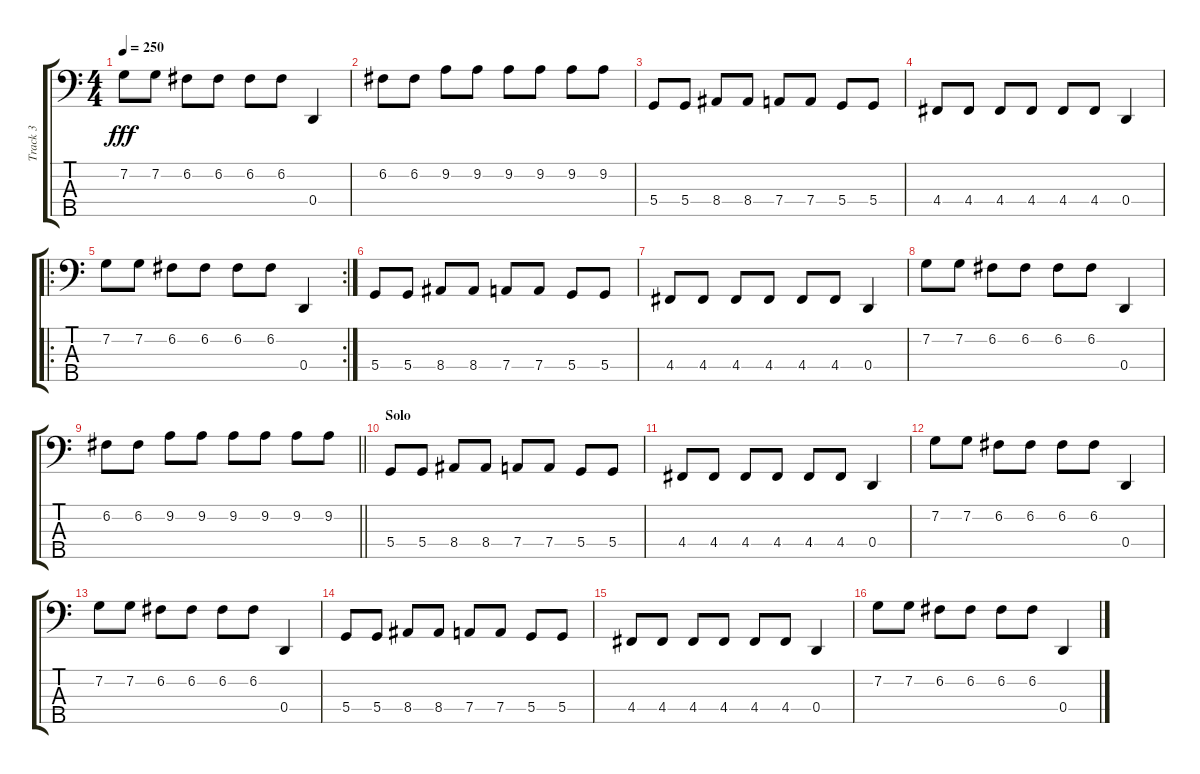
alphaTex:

\track ("Track 3" "Track 3") {instrument electricbasspick}
\staff {score tabs}
\tuning (F2 C2 G1 D1 A0) {hide}
\ts (4 4)
\tempo 250
\clef f4
\ks c
7.2.8{dy fff} 7.2.8 6.2.8 6.2.8 6.2.8 6.2.8 0.4.4 |
6.2.8 6.2.8 9.2.8 9.2.8 9.2.8 9.2.8 9.2.8 9.2.8 |
5.4.8 5.4.8 8.4.8 8.4.8 7.4.8 7.4.8 5.4.8 5.4.8 |
4.4.8 4.4.8 4.4.8 4.4.8 4.4.8 4.4.8 0.4.4 |
\ro
\rc 2
7.2.8 7.2.8 6.2.8 6.2.8 6.2.8 6.2.8 0.4.4 |
5.4.8 5.4.8 8.4.8 8.4.8 7.4.8 7.4.8 5.4.8 5.4.8 |
4.4.8 4.4.8 4.4.8 4.4.8 4.4.8 4.4.8 0.4.4 |
7.2.8 7.2.8 6.2.8 6.2.8 6.2.8 6.2.8 0.4.4 |
\barLineRight lightlight
6.2.8 6.2.8 9.2.8 9.2.8 9.2.8 9.2.8 9.2.8 9.2.8 |
\section ("" "Solo")
5.4.8 5.4.8 8.4.8 8.4.8 7.4.8 7.4.8 5.4.8 5.4.8 |
4.4.8 4.4.8 4.4.8 4.4.8 4.4.8 4.4.8 0.4.4 |
7.2.8 7.2.8 6.2.8 6.2.8 6.2.8 6.2.8 0.4.4 |
7.2.8 7.2.8 6.2.8 6.2.8 6.2.8 6.2.8 0.4.4 |
5.4.8 5.4.8 8.4.8 8.4.8 7.4.8 7.4.8 5.4.8 5.4.8 |
4.4.8 4.4.8 4.4.8 4.4.8 4.4.8 4.4.8 0.4.4 |
7.2.8 7.2.8 6.2.8 6.2.8 6.2.8 6.2.8 0.4.4
